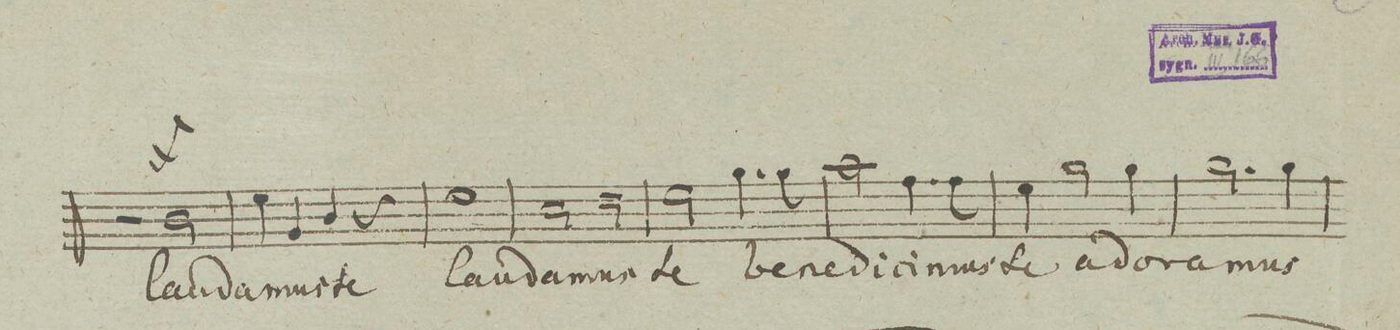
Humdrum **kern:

**kern	**text	**dynam
*I"Soprano. Tutti	*	*
*clefC1	*	*
*k[]	*	*
*met(c)	*	*
*M4/4	*	*
2r	.	.
2g\	lau-	f
=30	=30	=30
4cc\	-da-	.
4e/	-mus	.
4g/	te	.
4r	.	.
=31	=31	=31
1cc\	lau-	.
=32	=32	=32
2a\	-da-	.
2b\	-mus	.
=33	=33	=33
2cc\	te	.
4.ee\	be-	.
8ee\	-ne-	.
=34	=34	=34
2ff\	-di-	.
4.dd\	-ci-	.
8dd\	-mus	.
=35	=35	=35
4cc\	te	.
2ee\	a-	.
4ee\	-do-	.
=36	=36	=36
2.ee\	-ra-	.
4ee\	-mus	.
=37	=37	=37
*-	*-	*-
